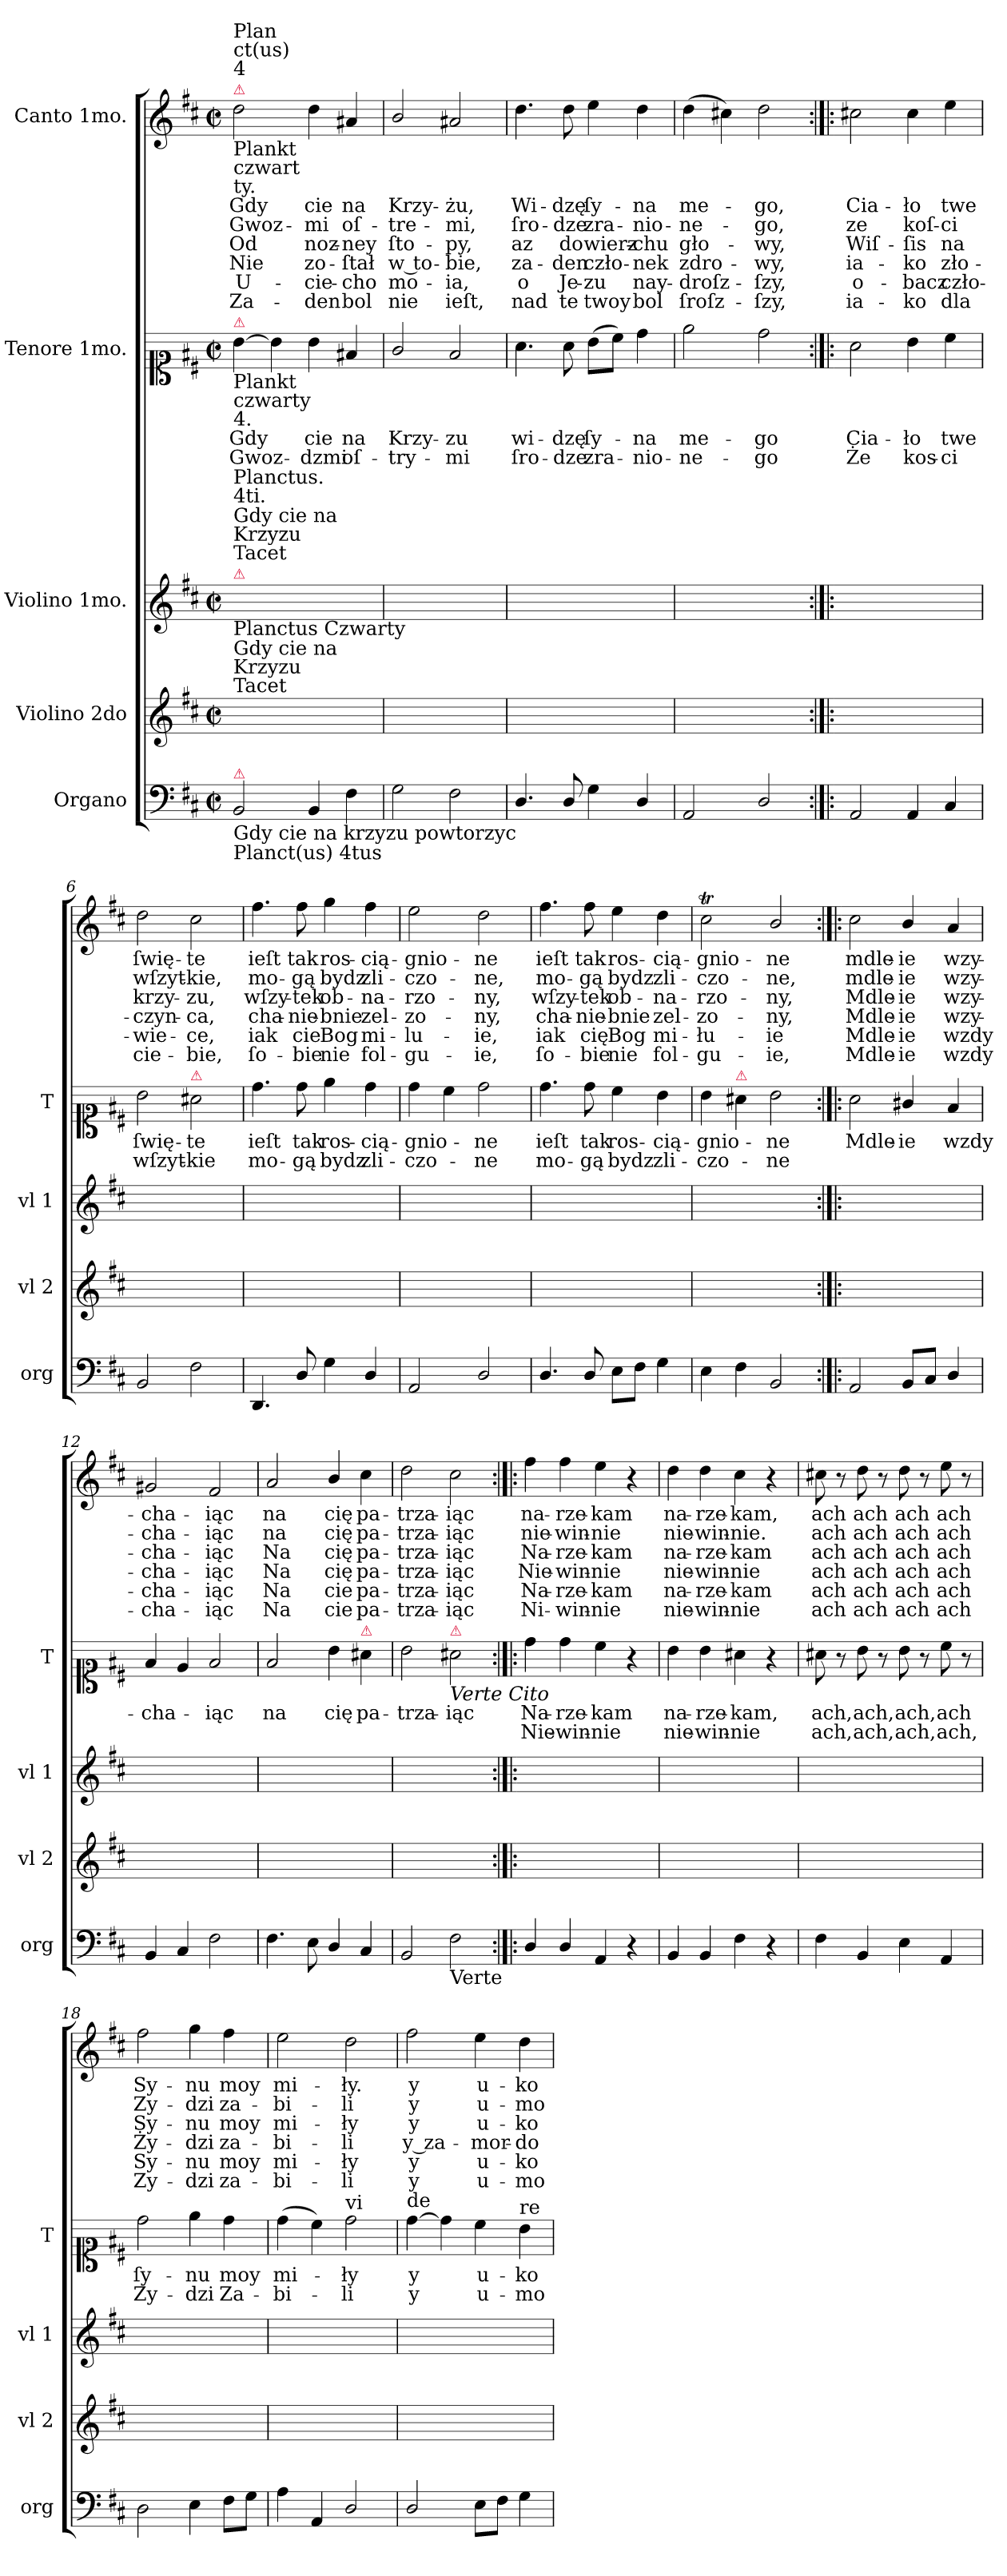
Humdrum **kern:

**kern	**kern	**kern	**kern	**text	**text	**kern	**text	**text	**text	**text	**text	**text
*part5	*part4	*part3	*part2	*part2	*part2	*part1	*part1	*part1	*part1	*part1	*part1	*part1
*staff5	*staff4	*staff3	*staff2	*staff2	*staff2	*staff1	*staff1	*staff1	*staff1	*staff1	*staff1	*staff1
*I"Organo	*I"Violino 2do	*I"Violino 1mo.	*I"Tenore 1mo.	*	*	*I"Canto 1mo.	*	*	*	*	*	*
*I'org	*I'vl 2	*I'vl 1	*I'T	*	*	*	*	*	*	*	*	*
*clefF4	*clefG2	*clefG2	*clefC1	*	*	*clefG2	*	*	*	*	*	*
*k[f#c#]	*k[f#c#]	*k[f#c#]	*k[f#c#]	*	*	*k[f#c#]	*	*	*	*	*	*
*b:	*b:	*b:	*b:	*	*	*b:	*	*	*	*	*	*
*M2/2	*M2/2	*M2/2	*M2/2	*	*	*M2/2	*	*	*	*	*	*
*met(c|)	*met(c|)	*met(c|)	*met(c|)	*	*	*met(c|)	*	*	*	*	*	*
=1	=1	=1	=1	=1	=1	=1	=1	=1	=1	=1	=1	=1
!	!	!	!	!	!	!LO:TX:a:color=crimson:t=⚠	!	!	!	!	!	!
!	!	!	!	!	!	!LO:TX:a:t=Plan\nct(us)\n4	!	!	!	!	!	!
!	!	!	!	!	!	!LO:TX:b:t=Plankt\nczwart\nty.	!	!	!	!	!	!
!	!	!	!LO:TX:a:color=crimson:t=⚠	!	!	!	!	!	!	!	!	!
!	!	!	!LO:TX:b:t=Plankt\nczwarty\n4.	!	!	!	!	!	!	!	!	!
!	!	!LO:TX:a:color=crimson:t=⚠	!	!	!	!	!	!	!	!	!	!
!	!	!LO:TX:a:t=Gdy cie na\nKrzyzu\nTacet	!	!	!	!	!	!	!	!	!	!
!	!	!LO:TX:a:t=Planctus. \n4ti.	!	!	!	!	!	!	!	!	!	!
!	!LO:TX:a:t=Gdy cie na\nKrzyzu\nTacet	!	!	!	!	!	!	!	!	!	!	!
!	!LO:TX:a:t=Planctus Czwarty	!	!	!	!	!	!	!	!	!	!	!
!LO:TX:a:color=crimson:t=⚠	!	!	!	!	!	!	!	!	!	!	!	!
!LO:TX:b:t=Gdy cie na krzyzu powtorzyc	!	!	!	!	!	!	!	!	!	!	!	!
!LO:TX:b:t=Planct(us) 4tus	!	!	!	!	!	!	!	!	!	!	!	!
2BB/	1ryy	1ryy	[4b\	Gdy	Gwoz-	2dd\	Gdy	Gwoz-	Od	Nie	U-	Za-
.	.	.	4b\]	.	.	.	.	.	.	.	.	.
4BB/	.	.	4b\	cie	-dzmi	4dd\	cie	-mi	noz-	zo-	-cie-	-den
4F#\	.	.	4f#X/	na	oſ-	4a#X/	na	oſ-	-ney	-ſtał	-cho	bol
=2	=2	=2	=2	=2	=2	=2	=2	=2	=2	=2	=2	=2
2G\	1ryy	1ryy	2g/	Krzy-	-try-	2b/	Krzy-	-tre-	ſto-	w to-	mo-	nie
2F#\	.	.	2f#/	-zu	-mi	2a#X/	-żu,	-mi,	-py,	-bie,	-ia,	ieſt,
=3	=3	=3	=3	=3	=3	=3	=3	=3	=3	=3	=3	=3
4.D/	1ryy	1ryy	4.a\	wi-	ſro-	4.dd\	Wi-	ſro-	az	za-	o	nad
8D/	.	.	8a\	-dzę	-dze	8dd\	-dzę	-dze	do	-den	Je-	te
4G\	.	.	(8b\L	ſy-	zra-	4ee\	ſy-	zra-	wierz-	czło-	-zu	twoy
.	.	.	8cc#\J)	.	.	.	.	.	.	.	.	.
4D/	.	.	4dd\	-na	-nio-	4dd\	-na	-nio-	-chu	-nek	nay-	bol
=4	=4	=4	=4	=4	=4	=4	=4	=4	=4	=4	=4	=4
2AA/	1ryy	1ryy	2ee\	me-	-ne-	(4dd\	me-	-ne-	gło-	zdro-	-droſz-	ſroſz-
.	.	.	.	.	.	4cc#X\)	.	.	.	.	.	.
2D/	.	.	2dd\	-go	-go	2dd\	-go,	-go,	-wy,	-wy,	-ſzy,	-ſzy,
=5:|!|:	=5:|!|:	=5:|!|:	=5:|!|:	=5:|!|:	=5:|!|:	=5:|!|:	=5:|!|:	=5:|!|:	=5:|!|:	=5:|!|:	=5:|!|:	=5:|!|:
2AA/	1ryy	1ryy	2a\	Cia-	Że	2cc#X\	Cia-	ze	Wiſ-	ia-	o-	ia-
4AA/	.	.	4b\	-ło	kos-	4cc#\	-ło	koſ-	-ſis	-ko	-bacz	-ko
4C#/	.	.	4cc#\	twe	-ci	4ee\	twe	-ci	na	zło-	czło-	dla
=6	=6	=6	=6	=6	=6	=6	=6	=6	=6	=6	=6	=6
2BB/	1ryy	1ryy	2b\	ſwię-	wſzyt-	2dd\	ſwię-	wſzyt-	krzy-	-czyn-	-wie-	cie-
!	!	!	!LO:TX:a:color=crimson:t=⚠	!	!	!	!	!	!	!	!	!
2F#\	.	.	2a#X\	-te	-kie	2cc#\	-te	-kie,	-zu,	-ca,	-ce,	-bie,
=7	=7	=7	=7	=7	=7	=7	=7	=7	=7	=7	=7	=7
4.DD/	1ryy	1ryy	4.dd\	ieſt	mo-	4.ff#\	ieſt	mo-	wſzy-	cha-	iak	ſo-
8D/	.	.	8dd\	tak	-gą	8ff#\	tak	-gą	-tek	-nie-	cie	-bie
4G\	.	.	4ee\	ros-	bydz	4gg\	ros-	bydz	ob-	-bnie	Bog	nie
4D/	.	.	4dd\	-cią-	zli-	4ff#\	-cią-	zli-	-na-	zel-	mi-	fol-
=8	=8	=8	=8	=8	=8	=8	=8	=8	=8	=8	=8	=8
2AA/	1ryy	1ryy	4dd\	-gnio-	-czo-	2ee\	-gnio-	-czo-	-rzo-	-zo-	-lu-	-gu-
.	.	.	4cc#\	.	.	.	.	.	.	.	.	.
2D/	.	.	2dd\	-ne	-ne	2dd\	-ne	-ne,	-ny,	-ny,	-ie,	-ie,
=9	=9	=9	=9	=9	=9	=9	=9	=9	=9	=9	=9	=9
4.D/	1ryy	1ryy	4.dd\	ieſt	mo-	4.ff#\	ieſt	mo-	wſzy-	cha-	iak	ſo-
8D/	.	.	8dd\	tak	-gą	8ff#\	tak	-gą	-tek	-nie-	cię	-bie
8E\L	.	.	4cc#\	ros-	bydz	4ee\	ros-	bydz	ob-	-bnie	Bog	nie
8F#\J	.	.	.	.	.	.	.	.	.	.	.	.
4G\	.	.	4b\	-cią-	zli-	4dd\	-cią-	zli-	-na-	zel-	mi-	fol-
=10	=10	=10	=10	=10	=10	=10	=10	=10	=10	=10	=10	=10
4E\	1ryy	1ryy	4b\	-gnio-	-czo-	2cc#t\	-gnio-	-czo-	-rzo-	-zo-	-łu-	-gu-
!	!	!	!LO:TX:a:color=crimson:t=⚠	!	!	!	!	!	!	!	!	!
4F#\	.	.	4a#X\	.	.	.	.	.	.	.	.	.
2BB/	.	.	2b\	-ne	-ne	2b/	-ne	-ne,	-ny,	-ny,	-ie	-ie,
=11:|!|:	=11:|!|:	=11:|!|:	=11:|!|:	=11:|!|:	=11:|!|:	=11:|!|:	=11:|!|:	=11:|!|:	=11:|!|:	=11:|!|:	=11:|!|:	=11:|!|:
!	!	!	!	!	!	!	!	!LO:LY:i	!	!LO:LY:i	!	!LO:LY:i
2AA/	1ryy	1ryy	2a\	Mdle-	.	2cc#\	mdle-	mdle-	Mdle-	Mdle-	Mdle-	Mdle-
!	!	!	!	!	!	!	!	!LO:LY:i	!	!LO:LY:i	!	!LO:LY:i
8BB/L	.	.	4g#X/	-ie	.	4b/	-ie	-ie	-ie	-ie	-ie	-ie
8C#/J	.	.	.	.	.	.	.	.	.	.	.	.
!	!	!	!	!	!	!	!	!LO:LY:i	!	!LO:LY:i	!	!LO:LY:i
4D/	.	.	4f#/	wzdy-	.	4a/	wzy-	wzy-	wzy-	wzy-	wzdy-	wzdy-
=12	=12	=12	=12	=12	=12	=12	=12	=12	=12	=12	=12	=12
!	!	!	!	!	!	!	!	!LO:LY:i	!	!LO:LY:i	!	!LO:LY:i
4BB/	1ryy	1ryy	4f#/	-cha-	.	2g#X/	-cha-	-cha-	-cha-	-cha-	-cha-	-cha-
4C#/	.	.	4e/	.	.	.	.	.	.	.	.	.
!	!	!	!	!	!	!	!	!LO:LY:i	!	!LO:LY:i	!	!LO:LY:i
2F#\	.	.	2f#/	-iąc	.	2f#/	-iąc	-iąc	-iąc	-iąc	-iąc	-iąc
=13	=13	=13	=13	=13	=13	=13	=13	=13	=13	=13	=13	=13
!	!	!	!	!	!	!	!	!LO:LY:i	!	!LO:LY:i	!	!LO:LY:i
4.F#\	1ryy	1ryy	2f#/	na	.	2a/	na	na	Na	Na	Na	Na
8E\	.	.	.	.	.	.	.	.	.	.	.	.
!	!	!	!	!	!	!	!	!LO:LY:i	!	!LO:LY:i	!	!LO:LY:i
4D/	.	.	4b\	cię	.	4b/	cię	cię	cię	cię	cie	cie
!	!	!	!LO:TX:a:color=crimson:t=⚠	!	!	!	!	!	!	!	!	!
!	!	!	!	!	!	!	!	!LO:LY:i	!	!LO:LY:i	!	!LO:LY:i
4C#/	.	.	4a#X\	pa-	.	4cc#\	pa-	pa-	pa-	pa-	pa-	pa-
=14	=14	=14	=14	=14	=14	=14	=14	=14	=14	=14	=14	=14
!	!	!	!	!	!	!	!	!LO:LY:i	!	!LO:LY:i	!	!LO:LY:i
2BB/	1ryy	1ryy	2b\	-trza-	.	2dd\	-trza-	-trza-	-trza-	-trza-	-trza-	-trza-
!	!	!	!LO:TX:b:i:t=Verte Cito	!	!	!	!	!	!	!	!	!
!	!	!	!LO:TX:a:color=crimson:t=⚠	!	!	!	!	!	!	!	!	!
!LO:TX:b:t=Verte	!	!	!	!	!	!	!	!	!	!	!	!
!	!	!	!	!	!	!	!	!LO:LY:i	!	!LO:LY:i	!	!LO:LY:i
2F#\	.	.	2a#X\	-iąc	.	2cc#\	-iąc	-iąc	-iąc	-iąc	-iąc	-iąc
=15:|!|:	=15:|!|:	=15:|!|:	=15:|!|:	=15:|!|:	=15:|!|:	=15:|!|:	=15:|!|:	=15:|!|:	=15:|!|:	=15:|!|:	=15:|!|:	=15:|!|:
4D/	1ryy	1ryy	4dd\	Na-	Nie-	4ff#\	na-	nie-	Na-	Nie-	Na-	Ni-
4D/	.	.	4dd\	-rze-	-win-	4ff#\	-rze-	-win-	-rze-	-win-	-rze-	-win-
4AA/	.	.	4cc#\	-kam	-nie	4ee\	-kam	-nie	-kam	-nie	-kam	-nie
4r	.	.	4r	.	.	4r	.	.	.	.	.	.
=16	=16	=16	=16	=16	=16	=16	=16	=16	=16	=16	=16	=16
4BB/	1ryy	1ryy	4b\	na-	nie-	4dd\	na-	nie-	na-	nie-	na-	nie-
4BB/	.	.	4b\	-rze-	-win-	4dd\	-rze-	-win-	-rze-	-win-	-rze-	-win-
4F#\	.	.	4a#X\	-kam,	-nie	4cc#\	-kam,	-nie.	-kam	-nie	-kam	-nie
4r	.	.	4r	.	.	4r	.	.	.	.	.	.
=17	=17	=17	=17	=17	=17	=17	=17	=17	=17	=17	=17	=17
4F#\	1ryy	1ryy	8a#X\	ach,	ach,	8cc#X\	ach	ach	ach	ach	ach	ach
.	.	.	8r	.	.	8r	.	.	.	.	.	.
!	!	!	!	!	!LO:LY:i	!	!	!LO:LY:i	!LO:LY:i	!LO:LY:i	!LO:LY:i	!
4BB/	.	.	8b\	ach,	ach,	8dd\	ach	ach	ach	ach	ach	ach
.	.	.	8r	.	.	8r	.	.	.	.	.	.
!	!	!	!	!	!LO:LY:i	!	!LO:LY:i	!LO:LY:i	!LO:LY:i	!LO:LY:i	!LO:LY:i	!
4E\	.	.	8b\	ach,	ach,	8dd\	ach	ach	ach	ach	ach	ach
.	.	.	8r	.	.	8r	.	.	.	.	.	.
!	!	!	!	!	!LO:LY:i	!	!LO:LY:i	!LO:LY:i	!LO:LY:i	!LO:LY:i	!LO:LY:i	!LO:LY:i
4AA/	.	.	8cc#\	ach	ach,	8ee\	ach	ach	ach	ach	ach	ach
.	.	.	8r	.	.	8r	.	.	.	.	.	.
=18	=18	=18	=18	=18	=18	=18	=18	=18	=18	=18	=18	=18
2D\	1ryy	1ryy	2dd\	ſy-	Zy-	2ff#\	Sy-	Zy-	Sy-	Ży-	Sy-	Zy-
4E\	.	.	4ee\	-nu	-dzi	4gg\	-nu	-dzi	-nu	-dzi	-nu	-dzi
8F#\L	.	.	4dd\	moy	Za-	4ff#\	moy	za-	moy	za-	moy	za-
8G\J	.	.	.	.	.	.	.	.	.	.	.	.
=19	=19	=19	=19	=19	=19	=19	=19	=19	=19	=19	=19	=19
4A\	1ryy	1ryy	(4dd\	mi-	-bi-	2ee\	mi-	-bi-	mi-	-bi-	mi-	-bi-
4AA/	.	.	4cc#\)	.	.	.	.	.	.	.	.	.
!	!	!	!LO:TX:a:t=vi	!	!	!	!	!	!	!	!	!
2D/	.	.	2dd\	-ły	-li	2dd\	-ły.	-li	-ły	-li	-ły	-li
=20	=20	=20	=20	=20	=20	=20	=20	=20	=20	=20	=20	=20
!	!	!	!LO:TX:a:t=de	!	!	!	!	!	!	!	!	!
2D/	1ryy	1ryy	[4dd\	y	y	2ff#\	y	y	y	y za-	y	y
.	.	.	4dd\]	.	.	.	.	.	.	.	.	.
8E\L	.	.	4cc#\	u-	u-	4ee\	u-	u-	u-	-mor-	u-	u-
8F#\J	.	.	.	.	.	.	.	.	.	.	.	.
!	!	!	!LO:TX:a:t=re	!	!	!	!	!	!	!	!	!
4G\	.	.	4b\	-ko-	-mo-	4dd\	-ko-	-mo-	-ko-	-do-	-ko-	-mo-
=	=	=	=	=	=	=	=	=	=	=	=	=
*-	*-	*-	*-	*-	*-	*-	*-	*-	*-	*-	*-	*-
